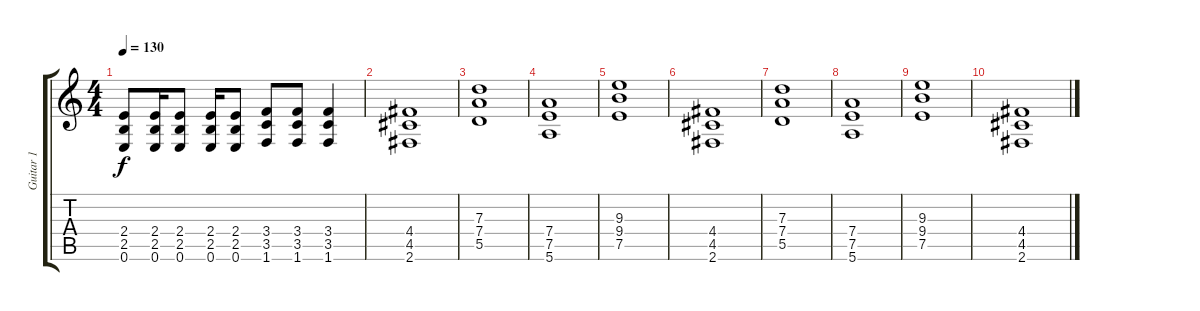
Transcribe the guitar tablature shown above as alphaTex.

\track ("Guitar 1" "Guitar 1") {instrument distortionguitar}
\staff {score tabs}
\tuning (E4 B3 G3 D3 A2 E2) {hide}
\ts (4 4)
\tempo 130
\clef g2
\ks c
(2.4 2.5 0.6).8{dy f} (2.4 2.5 0.6).16 (2.4 2.5 0.6).8 (2.4 2.5 0.6).16 (2.4 2.5 0.6).8 (3.4 3.5 1.6).8 (3.4 3.5 1.6).8 (3.4 3.5 1.6).4 |
(4.4 4.5 2.6).1 |
(7.3 7.4 5.5).1 |
(7.4 7.5 5.6).1 |
(9.3 9.4 7.5).1 |
(4.4 4.5 2.6).1 |
(7.3 7.4 5.5).1 |
(7.4 7.5 5.6).1 |
(9.3 9.4 7.5).1 |
(4.4 4.5 2.6).1
